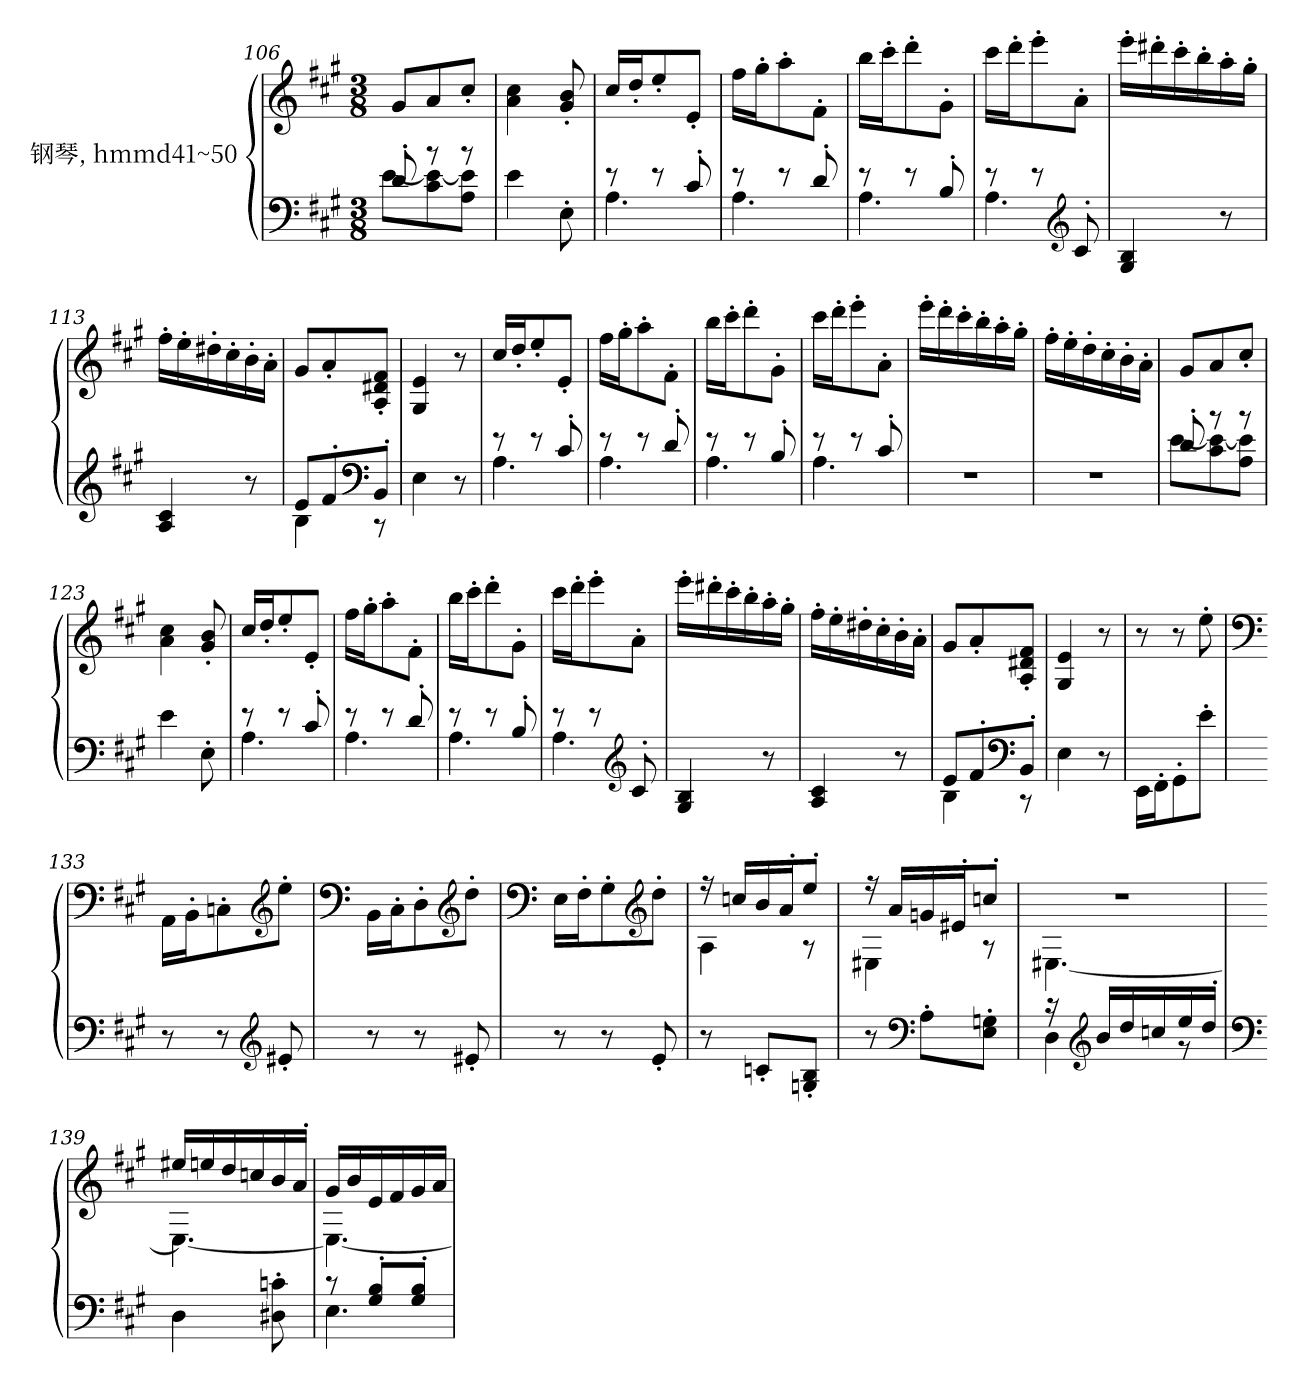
**kern	**kern
*part1	*part1
*staff2	*staff1
*I"钢琴, hmmd41~50	*
!!LO:LB:g=z
*clefF4	*clefG2
*k[f#c#g#]	*k[f#c#g#]
*M3/8	*M3/8
=106	=106
*^	*
8d'/	[8e\L	8g#/L
8r	8c#\ 8e\_	8a/
8r	8A\ 8e\]J	8cc#'/J
*v	*v	*
=107	=107
4e\	4a\ 4cc#\
8E'\	8g#/' 8b/'
=108	=108
*^	*
8r	4.A\	16cc#/LL
.	.	16dd'/J
8r	.	8ee'/
8c#'/	.	8e'/J
=109	=109	=109
8r	4.A\	16ff#\LL
.	.	16gg#'\J
8r	.	8aa'\
8d'/	.	8f#'\J
=110	=110	=110
8r	4.A\	16bb\LL
.	.	16ccc#'\J
8r	.	8ddd'\
8B'/	.	8g#'\J
=111	=111	=111
8r	4.A\	16ccc#\LL
.	.	16ddd'\J
8r	.	8eee'\
*clefG2	*	*
8c#'/	.	8a'\J
*v	*v	*
!!LO:PB:g=z
=112	=112
4G#/ 4B/	16eee'\LL
.	16ddd#X'\
.	16ccc#'\
.	16bb'\
8r	16aa'\
.	16gg#'\JJ
=113	=113
4A/ 4c#/	16ff#'\LL
.	16ee'\
.	16dd#X'\
.	16cc#'\
8r	16b'\
.	16a'\JJ
=114	=114
*	*MM134
*^	*
8e/L	4B\	8g#/L
8f#'/	.	8a'/
*clefF4	*	*
*	*	*MM130
8BB'/J	8r	8A/' 8d#X/' 8f#/'J
*v	*v	*
=115	=115
4E\	4G#/ 4e/
8r	8r
=116	=116
*	*MM140
*^	*
8r	4.A\	16cc#/LL
.	.	16dd'/J
8r	.	8ee'/
8c#'/	.	8e'/J
=117	=117	=117
8r	4.A\	16ff#\LL
.	.	16gg#'\J
8r	.	8aa'\
8d'/	.	8f#'\J
=118	=118	=118
8r	4.A\	16bb\LL
.	.	16ccc#'\J
8r	.	8ddd'\
8B'/	.	8g#'\J
!!LO:LB:g=z
=119	=119	=119
8r	4.A\	16ccc#\LL
.	.	16ddd'\J
8r	.	8eee'\
8c#'/	.	8a'\J
*v	*v	*
=120	=120
4.r	16eee'\LL
.	16ddd'\
.	16ccc#'\
.	16bb'\
.	16aa'\
.	16gg#'\JJ
=121	=121
4.r	16ff#'\LL
.	16ee'\
.	16dd'\
.	16cc#'\
.	16b'\
.	16a'\JJ
=122	=122
*^	*
8d'/	[8e\L	8g#/L
8r	8c#\ 8e\_	8a/
8r	8A\ 8e\]J	8cc#'/J
*v	*v	*
=123	=123
4e\	4a\ 4cc#\
8E'\	8g#/' 8b/'
=124	=124
*^	*
8r	4.A\	16cc#/LL
.	.	16dd'/J
8r	.	8ee'/
8c#'/	.	8e'/J
=125	=125	=125
8r	4.A\	16ff#\LL
.	.	16gg#'\J
8r	.	8aa'\
8d'/	.	8f#'\J
!!LO:LB:g=z
=126	=126	=126
8r	4.A\	16bb\LL
.	.	16ccc#'\J
8r	.	8ddd'\
8B'/	.	8g#'\J
=127	=127	=127
8r	4.A\	16ccc#\LL
.	.	16ddd'\J
8r	.	8eee'\
*clefG2	*	*
8c#'/	.	8a'\J
*v	*v	*
=128	=128
4G#/ 4B/	16eee'\LL
.	16ddd#X'\
.	16ccc#'\
.	16bb'\
8r	16aa'\
.	16gg#'\JJ
=129	=129
4A/ 4c#/	16ff#'\LL
.	16ee'\
.	16dd#X'\
.	16cc#'\
8r	16b'\
.	16a'\JJ
=130	=130
*	*MM134
*^	*
8e/L	4B\	8g#/L
8f#'/	.	8a'/
*clefF4	*	*
*	*	*MM130
8BB'/J	8r	8A/' 8d#X/' 8f#/'J
*v	*v	*
=131	=131
4E\	4G#/ 4e/
8r	8r
!!LO:LB:g=z
=132	=132
*	*MM140
16EE\LL	8r
16FF#'\J	.
8GG#'\	8r
8e'\J	8ee'\
=133	=133
*	*clefF4
8r	16AA\LL
.	16BB'\J
8r	8Cn'\
*clefG2	*clefG2
8e#X'/	8ee'\J
=134	=134
*	*clefF4
8r	16BB\LL
.	16C#'\J
8r	8D'\
*	*clefG2
8e#X'/	8dd'\J
=135	=135
*	*clefF4
8r	16E\LL
.	16F#'\J
8r	8G#'\
*	*clefG2
8e'/	8dd'\J
=136	=136
*	*^
8r	16r	4A\
.	16ccn/LL	.
8cn'/L	16b/	.
.	16a'/J	.
8Gn/' 8B/'J	8ee'/J	8r
!!LO:LB:g=z	!!
=137	=137	=137
8r	16r	4E#X\
.	16a/LL	.
*clefF4	*	*
8A'\L	16gn/	.
.	16e#X'/J	.
8E\' 8Gn\'J	8ccn'/J	8r
=138	=138	=138
*^	*	*
16r	4D\	4.r	[4.E#X\
*clefG2	*	*	*
16b/LL	.	.	.
16dd/	.	.	.
16ccn/	.	.	.
16ee/	8r	.	.
16dd'/JJ	.	.	.
*v	*v	*	*
=139	=139	=139
*clefF4	*	*
4D\	16ee#X/LL	4.E#\_
.	16een/	.
.	16dd/	.
.	16ccn/	.
8D#X\' 8cn\'	16b/	.
.	16a'/JJ	.
=140	=140	=140
*^	*	*
8r	4.E\	16g#/LL	4.E#\_
.	.	16b/	.
8G#/' 8B/'L	.	16e/	.
.	.	16f#/	.
8G#/' 8B/'J	.	16g#/	.
.	.	16a/JJ	.
*v	*v	*	*
*	*v	*v
=	=
*-	*-
